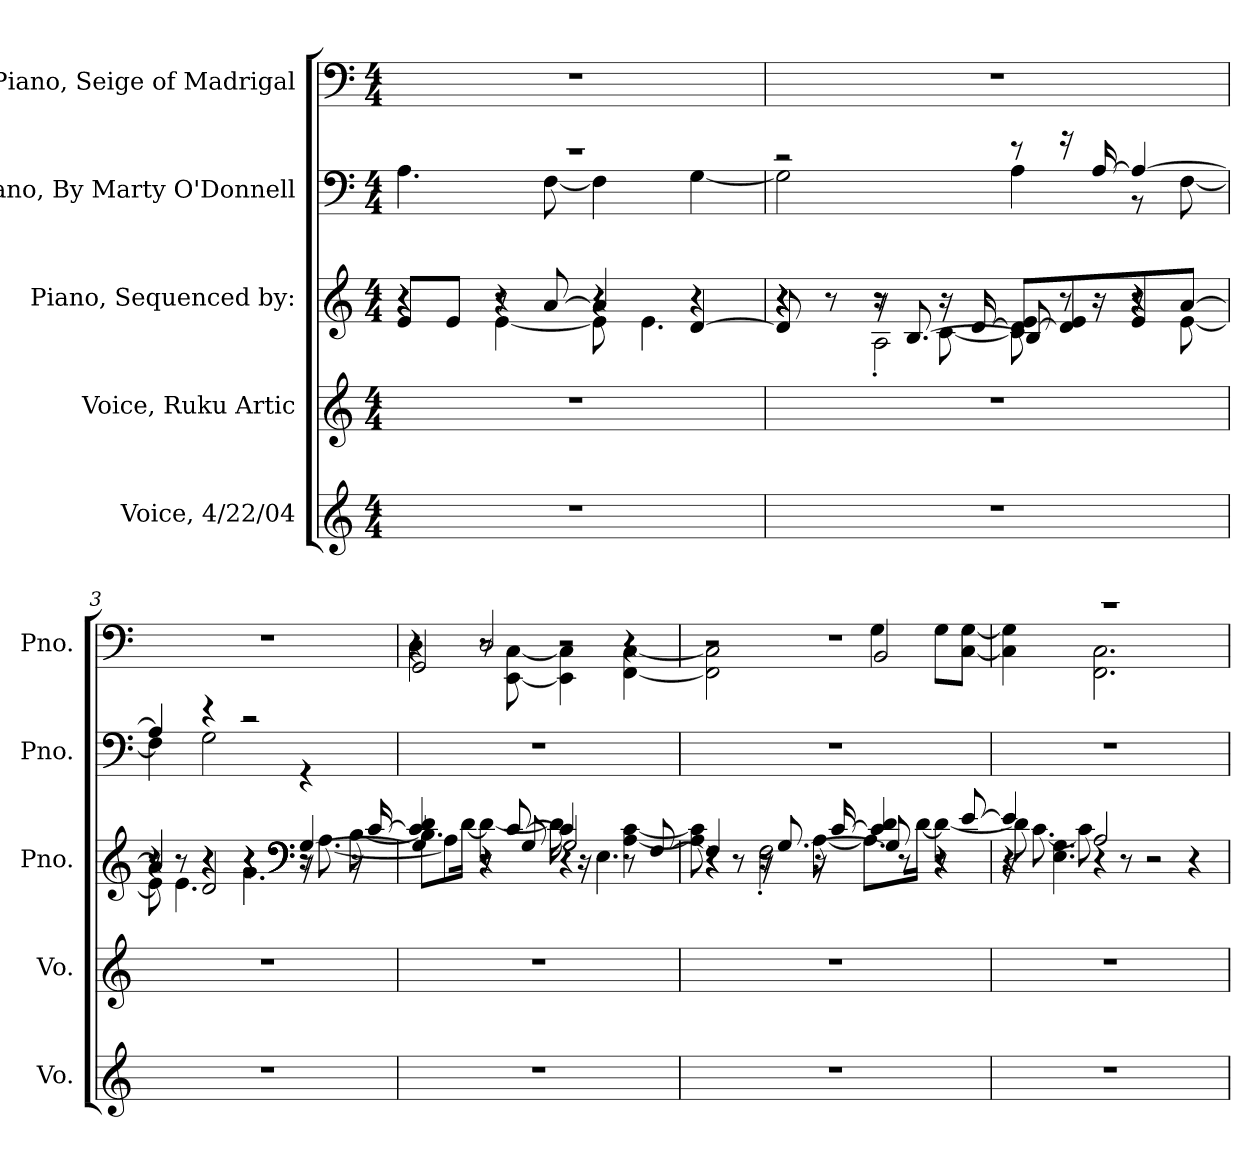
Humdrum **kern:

**kern	**kern	**kern	**kern	**kern
*part5	*part4	*part3	*part2	*part1
*staff5	*staff4	*staff3	*staff2	*staff1
*I"Voice, 4/22/04	*I"Voice, Ruku Artic	*I"Piano, Sequenced by:	*I"Piano, By Marty O'Donnell	*I"Piano, Seige of Madrigal
*I'Vo.	*I'Vo.	*I'Pno.	*I'Pno.	*I'Pno.
*clefG2	*clefG2	*clefG2	*clefF4	*clefF4
*k[]	*k[]	*k[]	*k[]	*k[]
*M4/4	*M4/4	*M4/4	*M4/4	*M4/4
*MM50	*MM50	*MM50	*MM50	*MM50
=1	=1	=1	=1	=1
*	*	*^	*^	*
*	*	*	*^	*	*	*
1r	1r	8e/L	4r	4r	1r	4.A\	1r
.	.	8e/J	.	.	.	.	.
.	.	4r	[4e\	8r	.	.	.
.	.	.	.	[8a/	.	[8F\	.
.	.	4r	8e\]	4a/]	.	4F\]	.
.	.	.	4.e\	.	.	.	.
.	.	[4d/	.	4r	.	[4G\	.
=2	=2	=2	=2	=2	=2	=2	=2
*	*	*	*	*^	*	*	*
1r	1r	8d/]	4r	4r	4r	2r	2G\]	1r
.	.	8r	.	.	.	.	.	.
.	.	8r	2A'\	16r	8r	.	.	.
.	.	.	.	[8.B/	.	.	.	.
.	.	16r	.	.	[8c\	.	.	.
.	.	[16d/	.	.	.	.	.	.
.	.	8d/_ 8e/L	.	8B/]	8.c\]	8r	4A\	.
.	.	8d/] 8e/	.	8r	.	16r	.	.
.	.	.	.	.	16r	[16A/	.	.
.	.	8e/	4r	4r	8r	4A/_	8r	.
.	.	[8a/J	.	.	[8e\	.	[8F\	.
!!LO:LB:g=z
=3	=3	=3	=3	=3	=3	=3	=3	=3
1r	1r	4a/]	8r	4r	8e\]	4A/]	4F\]	1r
.	.	.	4.e\	.	8r	.	.	.
.	.	4r	.	2d/	4r	4r	2G\	.
.	.	4r	4.g\	.	4r	2r	.	.
*	*	*clefF4	*	*	*	*	*	*
.	.	8r	.	[4G/	16r	.	4r	.
.	.	.	.	.	[8.A\	.	.	.
.	.	16r	[8B\	.	.	.	.	.
.	.	[16c/	.	.	.	.	.	.
*	*	*	*	*	*	*v	*v	*
=4	=4	=4	=4	=4	=4	=4	=4
*	*	*	*	*	*	*	*^
*	*	*	*	*	*	*	*	*^
1r	1r	4c/] 4d/	8.B\L]	4G/]	4A\]	1r	4r	4D\	2GG/
.	.	.	[16d\Jk	.	.	.	.	.	.
.	.	8r	4d\_	8r	4r	.	2D/	8r	.
.	.	[8c/	.	8G/	.	.	.	[8EE\ [8C\	.
.	.	4c/]	16d\]	2G/	4r	.	.	4EE\] 4C\]	2r
.	.	.	16r	.	.	.	.	.	.
.	.	.	4.E\	.	.	.	.	.	.
.	.	8r	.	.	[4A\ [4c\	.	4r	[4FF\ [4C\	.
.	.	[8F/	.	.	.	.	.	.	.
=5	=5	=5	=5	=5	=5	=5	=5	=5	=5
1r	1r	4F/]	4r	4r	8A\] 8c\]	1r	1r	2FF\] 2C\]	2r
.	.	.	.	.	8r	.	.	.	.
.	.	8r	2F'\	16r	8r	.	.	.	.
.	.	.	.	[8.G/	.	.	.	.	.
.	.	16r	.	.	[8A\	.	.	.	.
.	.	[16c/	.	.	.	.	.	.	.
.	.	4c/] 4d/	.	8G/]	8.A\L]	.	.	4G\	2BB/
.	.	.	.	8r	.	.	.	.	.
.	.	.	.	.	[16d\Jk	.	.	.	.
.	.	4r	4r	8r	4d\_	.	.	8G\L	.
.	.	.	.	[8e/	.	.	.	[8C\ [8G\J	.
*	*	*	*	*	*	*	*	*v	*v
!!LO:PB:g=z
=6	=6	=6	=6	=6	=6	=6	=6	=6
1r	1r	4r	16r	4e/]	8d\]	1r	1r	4C\] 4G\]
.	.	.	[8.c\	.	.	.	.	.
.	.	.	.	.	4.E\ 4.G\	.	.	.
.	.	2A/	8c\]	4r	.	.	.	2.FF\ 2.C\
.	.	.	8r	.	.	.	.	.
.	.	.	2r	2r	2r	.	.	.
.	.	4r	.	.	.	.	.	.
*	*	*v	*v	*v	*v	*	*v	*v
=	=	=	=	=
*-	*-	*-	*-	*-
